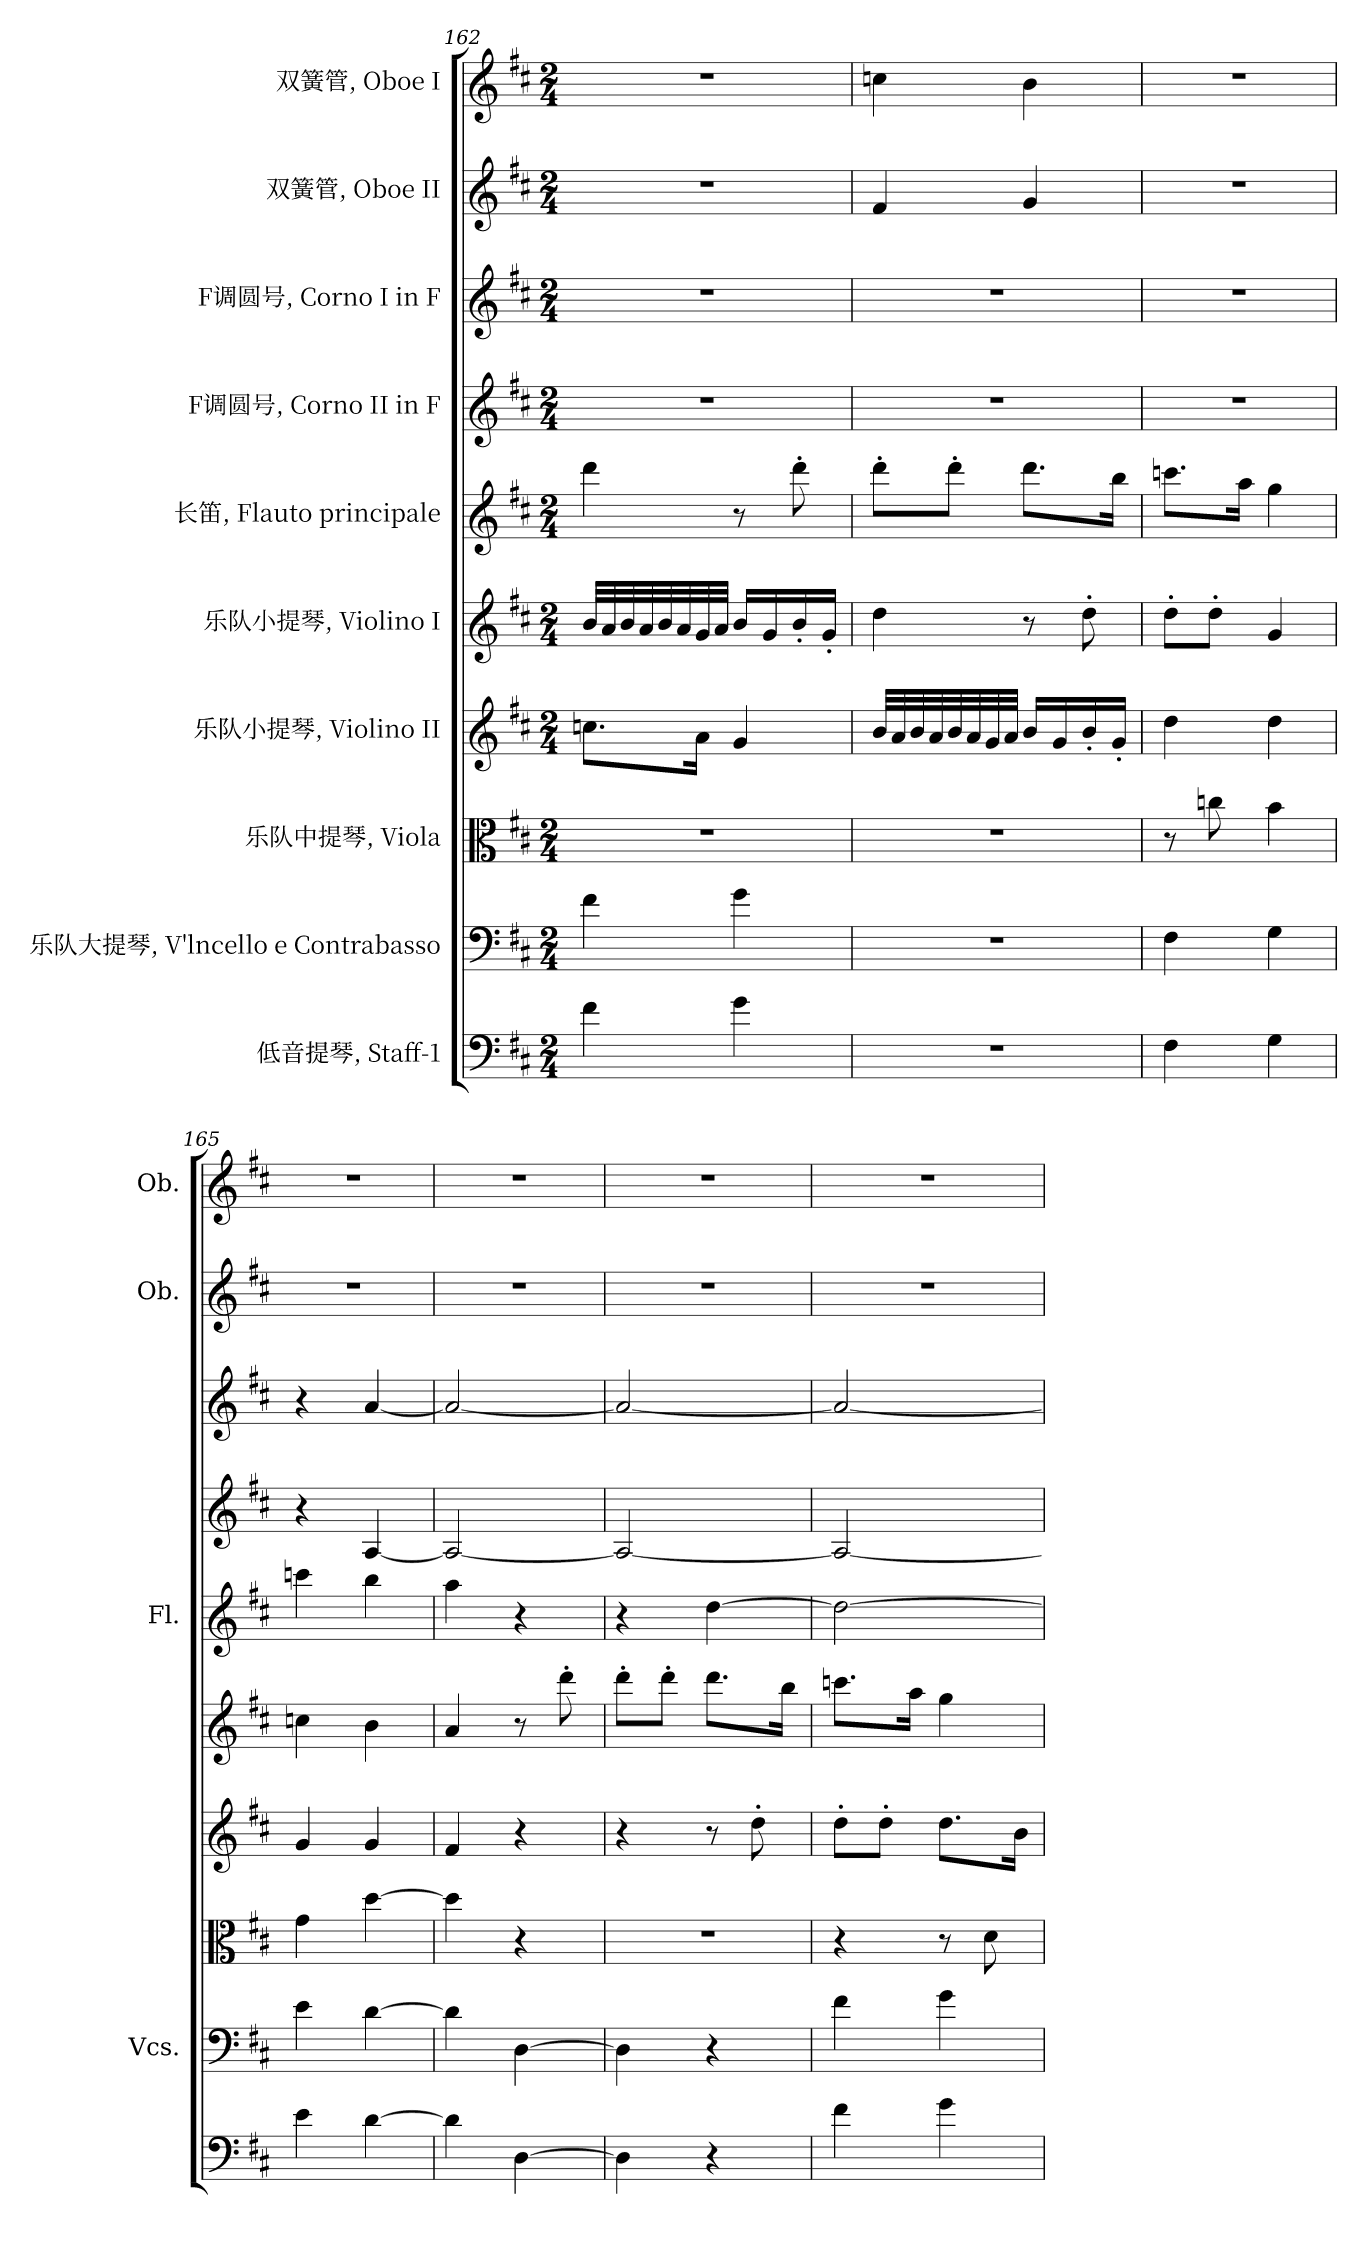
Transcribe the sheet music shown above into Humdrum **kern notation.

**kern	**kern	**kern	**kern	**kern	**kern	**kern	**kern	**kern	**kern
*part10	*part9	*part8	*part7	*part6	*part5	*part4	*part3	*part2	*part1
*staff10	*staff9	*staff8	*staff7	*staff6	*staff5	*staff4	*staff3	*staff2	*staff1
*I"低音提琴, Staff-1	*I"乐队大提琴, V'lncello e Contrabasso	*I"乐队中提琴, Viola	*I"乐队小提琴, Violino II	*I"乐队小提琴, Violino I	*I"长笛, Flauto principale	*I"F调圆号, Corno II in F	*I"F调圆号, Corno I in F	*I"双簧管, Oboe II	*I"双簧管, Oboe I
*	*I'Vcs.	*	*	*	*I'Fl.	*	*	*I'Ob.	*I'Ob.
*clefF4	*clefF4	*clefC3	*clefG2	*clefG2	*clefG2	*clefG2	*clefG2	*clefG2	*clefG2
*ITrd7c12	*	*	*	*	*	*ITrd4c7	*ITrd4c7	*	*
*k[f#c#]	*k[f#c#]	*k[f#c#]	*k[f#c#]	*k[f#c#]	*k[f#c#]	*k[f#]	*k[f#]	*k[f#c#]	*k[f#c#]
*M2/4	*M2/4	*M2/4	*M2/4	*M2/4	*M2/4	*M2/4	*M2/4	*M2/4	*M2/4
=162	=162	=162	=162	=162	=162	=162	=162	=162	=162
4F#\	4f#\	2r	8.ccn\L	32b/LLL	4ddd\	2r	2r	2r	2r
.	.	.	.	32a/	.	.	.	.	.
.	.	.	.	32b/	.	.	.	.	.
.	.	.	.	32a/	.	.	.	.	.
.	.	.	.	32b/	.	.	.	.	.
.	.	.	.	32a/	.	.	.	.	.
.	.	.	16a\Jk	32g/	.	.	.	.	.
.	.	.	.	32a/JJJ	.	.	.	.	.
4G\	4g\	.	4g/	16b/LL	8r	.	.	.	.
.	.	.	.	16g/	.	.	.	.	.
.	.	.	.	16b'/	8ddd'\	.	.	.	.
.	.	.	.	16g'/JJ	.	.	.	.	.
!!LO:PB:g=z
=163	=163	=163	=163	=163	=163	=163	=163	=163	=163
2r	2r	2r	32b/LLL	4dd\	8ddd'\L	2r	2r	4f#/	4ccn\
.	.	.	32a/	.	.	.	.	.	.
.	.	.	32b/	.	.	.	.	.	.
.	.	.	32a/	.	.	.	.	.	.
.	.	.	32b/	.	8ddd'\J	.	.	.	.
.	.	.	32a/	.	.	.	.	.	.
.	.	.	32g/	.	.	.	.	.	.
.	.	.	32a/JJJ	.	.	.	.	.	.
.	.	.	16b/LL	8r	8.ddd\L	.	.	4g/	4b\
.	.	.	16g/	.	.	.	.	.	.
.	.	.	16b'/	8dd'\	.	.	.	.	.
.	.	.	16g'/JJ	.	16bb\Jk	.	.	.	.
=164	=164	=164	=164	=164	=164	=164	=164	=164	=164
4FF#\	4F#\	8r	4dd\	8dd'\L	8.cccn\L	2r	2r	2r	2r
.	.	8ccn\	.	8dd'\J	.	.	.	.	.
.	.	.	.	.	16aa\Jk	.	.	.	.
4GG\	4G\	4b\	4dd\	4g/	4gg\	.	.	.	.
=165	=165	=165	=165	=165	=165	=165	=165	=165	=165
4E\	4e\	4g\	4g/	4ccn\	4cccn\	4r	4r	2r	2r
[4D\	[4d\	[4dd\	4g/	4b\	4bb\	[4D/	[4d/	.	.
=166	=166	=166	=166	=166	=166	=166	=166	=166	=166
4D\]	4d\]	4dd\]	4f#/	4a/	4aa\	2D/_	2d/_	2r	2r
[4DD\	[4D\	4r	4r	8r	4r	.	.	.	.
.	.	.	.	8ddd'\	.	.	.	.	.
=167	=167	=167	=167	=167	=167	=167	=167	=167	=167
4DD\]	4D\]	2r	4r	8ddd'\L	4r	2D/_	2d/_	2r	2r
.	.	.	.	8ddd'\J	.	.	.	.	.
4r	4r	.	8r	8.ddd\L	[4dd\	.	.	.	.
.	.	.	8dd'\	.	.	.	.	.	.
.	.	.	.	16bb\Jk	.	.	.	.	.
=168	=168	=168	=168	=168	=168	=168	=168	=168	=168
4F#\	4f#\	4r	8dd'\L	8.cccn\L	2dd\_	2D/_	2d/_	2r	2r
.	.	.	8dd'\J	.	.	.	.	.	.
.	.	.	.	16aa\Jk	.	.	.	.	.
4G\	4g\	8r	8.dd\L	4gg\	.	.	.	.	.
.	.	8d\	.	.	.	.	.	.	.
.	.	.	16b\Jk	.	.	.	.	.	.
=	=	=	=	=	=	=	=	=	=
*-	*-	*-	*-	*-	*-	*-	*-	*-	*-
